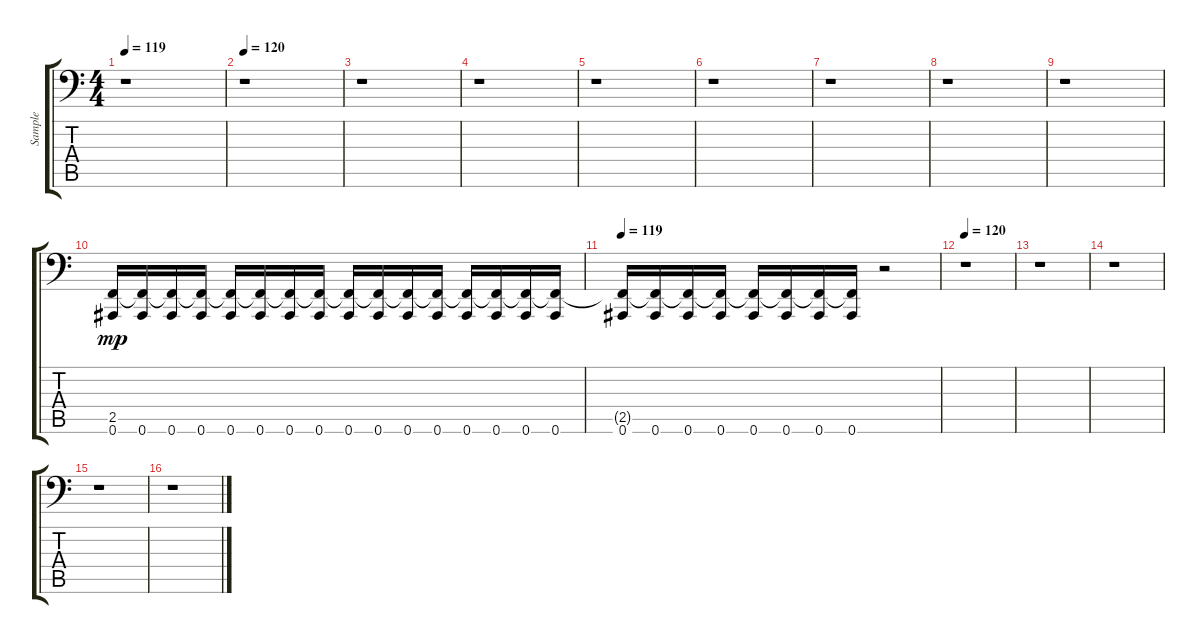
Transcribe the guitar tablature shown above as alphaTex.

\track ("Sample" "Sample") {instrument stringensemble1}
\staff {score tabs}
\tuning (Bb3 F3 Db3 Ab2 Eb2 Bb1) {hide}
\ts (4 4)
\tempo 119
\clef f4
\ks c
r.1{dy p} |
\tempo 120
r.1 |
r.1 |
r.1 |
r.1 |
r.1 |
r.1 |
r.1 |
r.1 |
(2.5 0.6).16{dy mp volume 8 balance 16 instrument lead8bassandlead} (2.5{t} 0.6).16 (2.5{t} 0.6).16 (2.5{t} 0.6).16 (2.5{t} 0.6).16 (2.5{t} 0.6).16 (2.5{t} 0.6).16 (2.5{t} 0.6).16 (2.5{t} 0.6).16 (2.5{t} 0.6).16 (2.5{t} 0.6).16 (2.5{t} 0.6).16 (2.5{t} 0.6).16 (2.5{t} 0.6).16 (2.5{t} 0.6).16 (2.5{t} 0.6).16 |
\tempo 119
(2.5{t} 0.6).16{volume 8 balance 16 instrument lead8bassandlead} (2.5{t} 0.6).16 (2.5{t} 0.6).16 (2.5{t} 0.6).16 (2.5{t} 0.6).16 (2.5{t} 0.6).16 (2.5{t} 0.6).16 (2.5{t} 0.6).16 r.2{volume 15 balance 8 instrument sitar} |
\tempo 120
r.1{volume 15 balance 8} |
r.1 |
r.1 |
r.1 |
r.1
